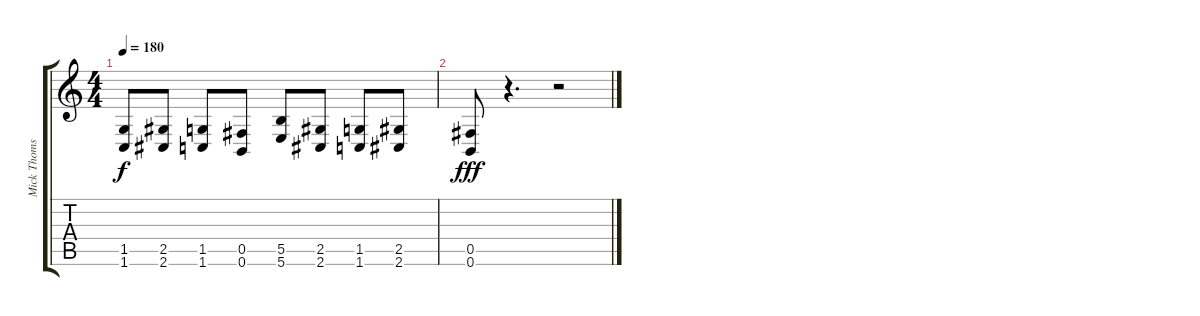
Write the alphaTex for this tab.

\track ("Mick Thomson" "Mick Thoms") {instrument distortionguitar}
\staff {score tabs}
\tuning (Db4 Ab3 E3 B2 Gb2 B1) {hide}
\ts (4 4)
\tempo 180
\clef g2
\ks c
(1.5 1.6).8{dy f} (2.5 2.6).8 (1.5 1.6).8 (0.5 0.6).8 (5.5 5.6).8 (2.5 2.6).8 (1.5 1.6).8 (2.5 2.6).8 |
(0.5 0.6).8{dy fff} r.4{d} r.2
